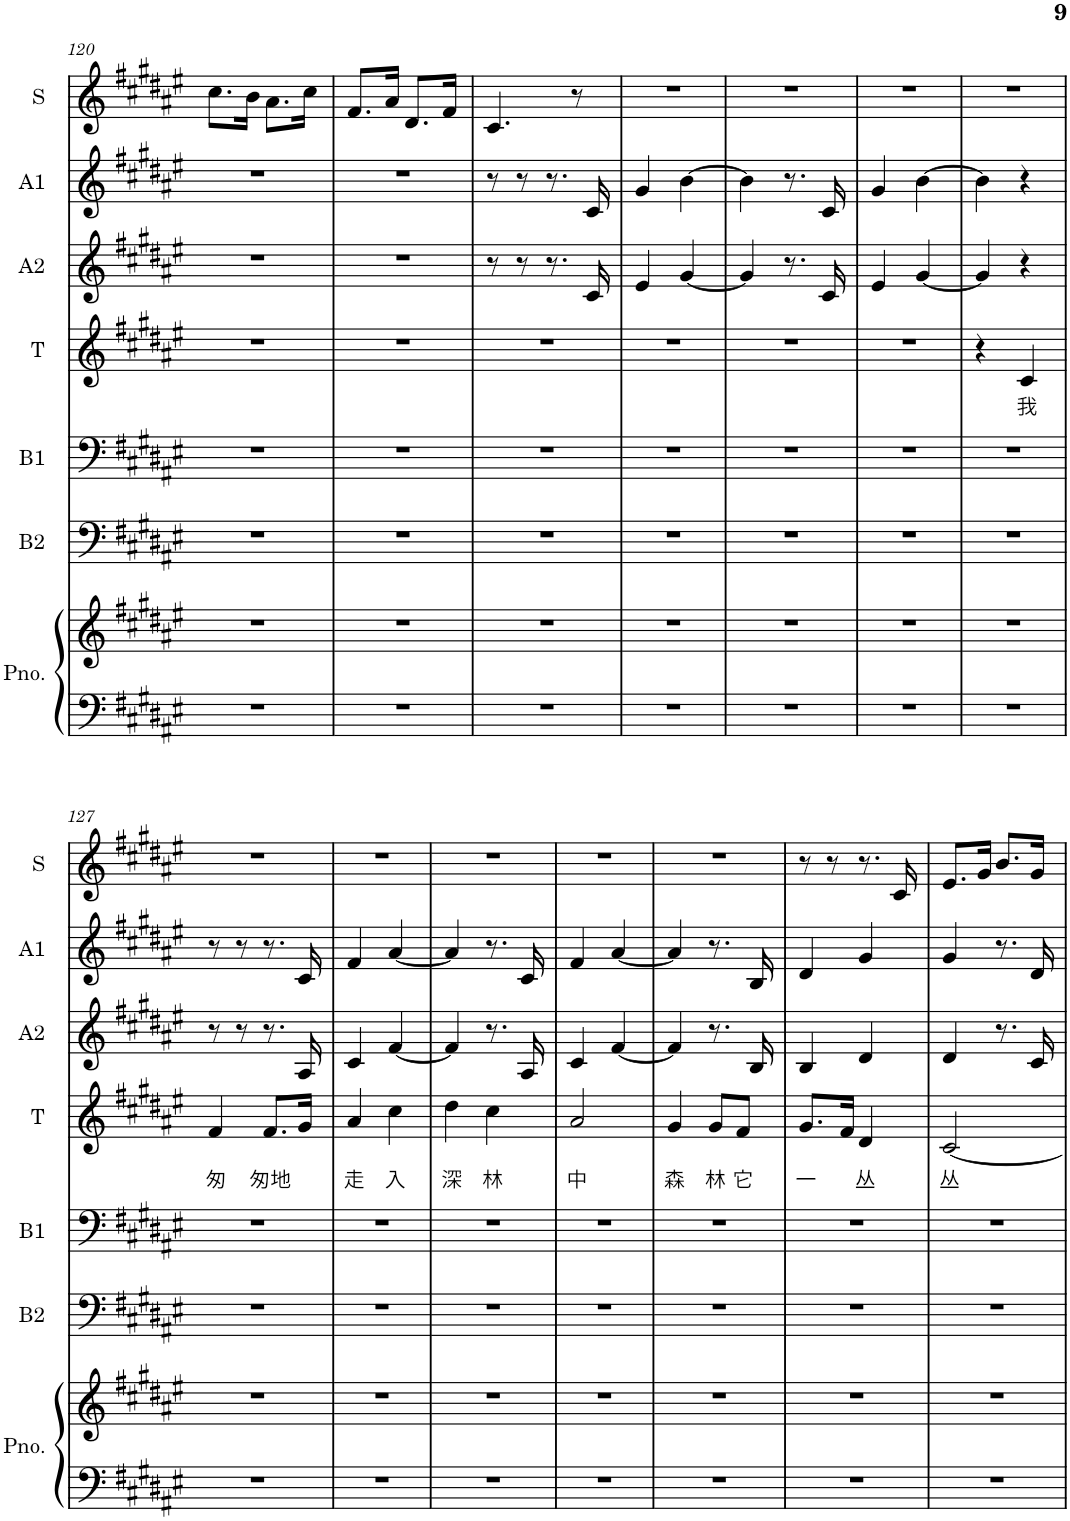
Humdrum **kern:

**kern	**kern	**kern	**kern	**kern	**text	**kern	**kern	**kern
*part7	*part7	*part6	*part5	*part4	*part4	*part3	*part2	*part1
*staff8	*staff7	*staff6	*staff5	*staff4	*staff4	*staff3	*staff2	*staff1
*I"Piano	*	*I"Bass2	*I"Base1	*I"Tenor	*	*I"Alto2	*I"Alto1	*I"Soprano
*I'Pno.	*	*I'B2	*I'B1	*I'T	*	*I'A2	*I'A1	*I'S
!!LO:PB:g=z
*clefF4	*clefG2	*clefF4	*clefF4	*clefG2	*	*clefG2	*clefG2	*clefG2
*k[f#c#g#d#a#e#]	*k[f#c#g#d#a#e#]	*k[f#c#g#d#a#e#]	*k[f#c#g#d#a#e#]	*k[f#c#g#d#a#e#]	*	*k[f#c#g#d#a#e#]	*k[f#c#g#d#a#e#]	*k[f#c#g#d#a#e#]
*M2/4	*M2/4	*M2/4	*M2/4	*M2/4	*	*M2/4	*M2/4	*M2/4
=120	=120	=120	=120	=120	=120	=120	=120	=120
2r	2r	2r	2r	2r	.	2r	2r	8.cc#\L
.	.	.	.	.	.	.	.	16b\Jk
.	.	.	.	.	.	.	.	8.a#\L
.	.	.	.	.	.	.	.	16cc#\Jk
=121	=121	=121	=121	=121	=121	=121	=121	=121
2r	2r	2r	2r	2r	.	2r	2r	8.f#/L
.	.	.	.	.	.	.	.	16a#/Jk
.	.	.	.	.	.	.	.	8.d#/L
.	.	.	.	.	.	.	.	16f#/Jk
=122	=122	=122	=122	=122	=122	=122	=122	=122
2r	2r	2r	2r	2r	.	8r	8r	4.c#/
.	.	.	.	.	.	8r	8r	.
.	.	.	.	.	.	8.r	8.r	.
.	.	.	.	.	.	.	.	8r
.	.	.	.	.	.	16c#/	16c#/	.
=123	=123	=123	=123	=123	=123	=123	=123	=123
2r	2r	2r	2r	2r	.	4e#/	4g#/	2r
.	.	.	.	.	.	[4g#/	[4b\	.
=124	=124	=124	=124	=124	=124	=124	=124	=124
2r	2r	2r	2r	2r	.	4g#/]	4b\]	2r
.	.	.	.	.	.	8.r	8.r	.
.	.	.	.	.	.	16c#/	16c#/	.
=125	=125	=125	=125	=125	=125	=125	=125	=125
2r	2r	2r	2r	2r	.	4e#/	4g#/	2r
.	.	.	.	.	.	[4g#/	[4b\	.
=126	=126	=126	=126	=126	=126	=126	=126	=126
2r	2r	2r	2r	4r	.	4g#/]	4b\]	2r
!	!	!	!	!	!LO:LY:b	!	!	!
.	.	.	.	4c#/	我	4r	4r	.
!!LO:LB:g=z
=127	=127	=127	=127	=127	=127	=127	=127	=127
!	!	!	!	!	!LO:LY:b	!	!	!
2r	2r	2r	2r	4f#/	匆	8r	8r	2r
.	.	.	.	.	.	8r	8r	.
!	!	!	!	!	!LO:LY:b	!	!	!
.	.	.	.	8.f#/L	匆地	8.r	8.r	.
.	.	.	.	16g#/Jk	.	16A#/	16c#/	.
=128	=128	=128	=128	=128	=128	=128	=128	=128
!	!	!	!	!	!LO:LY:b	!	!	!
2r	2r	2r	2r	4a#/	走	4c#/	4f#/	2r
!	!	!	!	!	!LO:LY:b	!	!	!
.	.	.	.	4cc#\	入	[4f#/	[4a#/	.
=129	=129	=129	=129	=129	=129	=129	=129	=129
!	!	!	!	!	!LO:LY:b	!	!	!
2r	2r	2r	2r	4dd#\	深	4f#/]	4a#/]	2r
!	!	!	!	!	!LO:LY:b	!	!	!
.	.	.	.	4cc#\	林	8.r	8.r	.
.	.	.	.	.	.	16A#/	16c#/	.
=130	=130	=130	=130	=130	=130	=130	=130	=130
!	!	!	!	!	!LO:LY:b	!	!	!
2r	2r	2r	2r	2a#/	中	4c#/	4f#/	2r
.	.	.	.	.	.	[4f#/	[4a#/	.
=131	=131	=131	=131	=131	=131	=131	=131	=131
!	!	!	!	!	!LO:LY:b	!	!	!
2r	2r	2r	2r	4g#/	森	4f#/]	4a#/]	2r
!	!	!	!	!	!LO:LY:b	!	!	!
.	.	.	.	8g#/L	林	8.r	8.r	.
!	!	!	!	!	!LO:LY:b	!	!	!
.	.	.	.	8f#/J	它	.	.	.
.	.	.	.	.	.	16B/	16B/	.
=132	=132	=132	=132	=132	=132	=132	=132	=132
!	!	!	!	!	!LO:LY:b	!	!	!
2r	2r	2r	2r	8.g#/L	一	4B/	4d#/	8r
.	.	.	.	.	.	.	.	8r
.	.	.	.	16f#/Jk	.	.	.	.
!	!	!	!	!	!LO:LY:b	!	!	!
.	.	.	.	4d#/	丛	4d#/	4g#/	8.r
.	.	.	.	.	.	.	.	16c#/
=133	=133	=133	=133	=133	=133	=133	=133	=133
!	!	!	!	!	!LO:LY:b	!	!	!
2r	2r	2r	2r	[2c#/	丛	4d#/	4g#/	8.e#/L
.	.	.	.	.	.	.	.	16g#/Jk
.	.	.	.	.	.	8.r	8.r	8.b/L
.	.	.	.	.	.	16c#/	16d#/	16g#/Jk
=	=	=	=	=	=	=	=	=
*-	*-	*-	*-	*-	*-	*-	*-	*-
